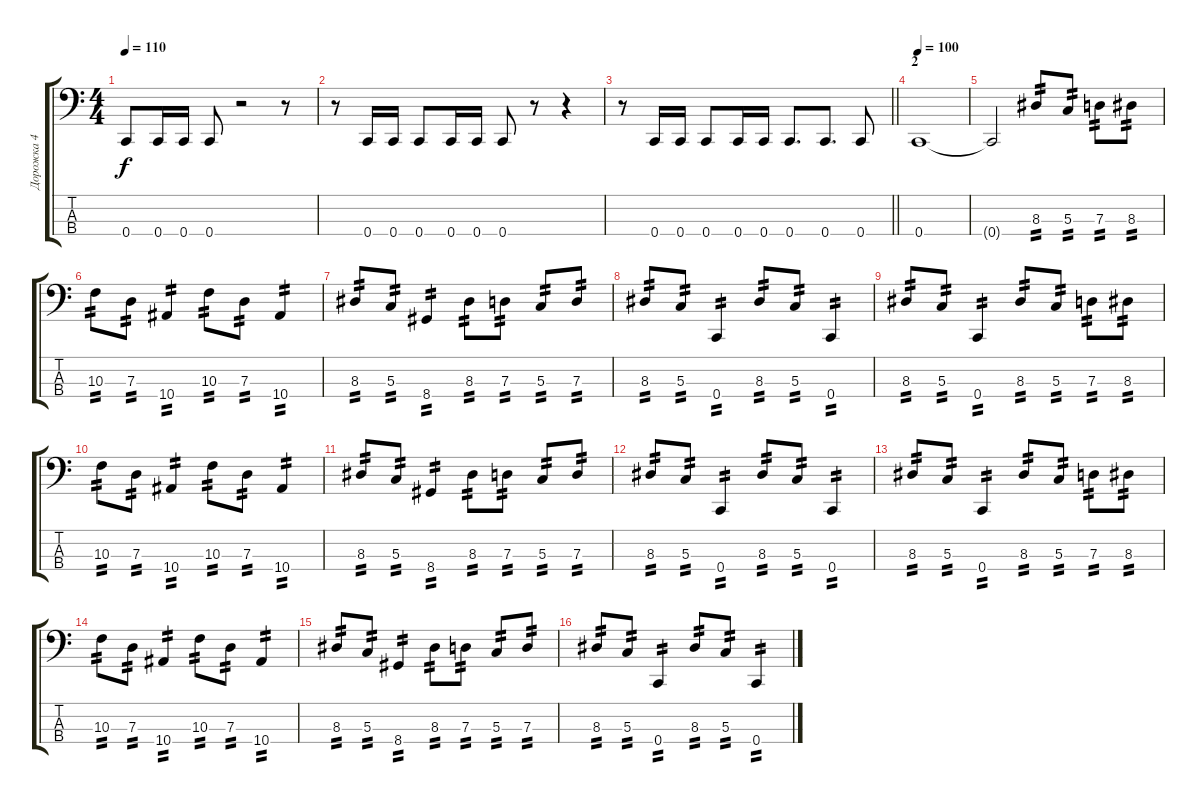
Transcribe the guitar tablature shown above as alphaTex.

\track ("Дорожка 4" "Дорожка 4") {instrument electricbassfinger}
\staff {score tabs}
\tuning (F2 C2 G1 C1) {hide}
\ts (4 4)
\tempo 110
\clef f4
\ks c
0.4{t}.8{dy f} 0.4.16 0.4.16 0.4.8 r.2 r.8 |
r.8 0.4.16 0.4.16 0.4.8 0.4.16 0.4.16 0.4.8 r.8 r.4 |
\barLineRight lightlight
r.8 0.4.16 0.4.16 0.4.8 0.4.16 0.4.16 0.4.8{d} 0.4.8{d} 0.4.8 |
\section ("" "2")
\tempo 100
0.4.1 |
0.4{t}.2 8.3.8{tp 2} 5.3.8{tp 2} 7.3.8{tp 2} 8.3.8{tp 2} |
10.3.8{tp 2} 7.3.8{tp 2} 10.4.4{tp 2} 10.3.8{tp 2} 7.3.8{tp 2} 10.4.4{tp 2} |
8.3.8{tp 2} 5.3.8{tp 2} 8.4.4{tp 2} 8.3.8{tp 2} 7.3.8{tp 2} 5.3.8{tp 2} 7.3.8{tp 2} |
8.3.8{tp 2} 5.3.8{tp 2} 0.4.4{tp 2} 8.3.8{tp 2} 5.3.8{tp 2} 0.4.4{tp 2} |
8.3.8{tp 2} 5.3.8{tp 2} 0.4.4{tp 2} 8.3.8{tp 2} 5.3.8{tp 2} 7.3.8{tp 2} 8.3.8{tp 2} |
10.3.8{tp 2} 7.3.8{tp 2} 10.4.4{tp 2} 10.3.8{tp 2} 7.3.8{tp 2} 10.4.4{tp 2} |
8.3.8{tp 2} 5.3.8{tp 2} 8.4.4{tp 2} 8.3.8{tp 2} 7.3.8{tp 2} 5.3.8{tp 2} 7.3.8{tp 2} |
8.3.8{tp 2} 5.3.8{tp 2} 0.4.4{tp 2} 8.3.8{tp 2} 5.3.8{tp 2} 0.4.4{tp 2} |
8.3.8{tp 2} 5.3.8{tp 2} 0.4.4{tp 2} 8.3.8{tp 2} 5.3.8{tp 2} 7.3.8{tp 2} 8.3.8{tp 2} |
10.3.8{tp 2} 7.3.8{tp 2} 10.4.4{tp 2} 10.3.8{tp 2} 7.3.8{tp 2} 10.4.4{tp 2} |
8.3.8{tp 2} 5.3.8{tp 2} 8.4.4{tp 2} 8.3.8{tp 2} 7.3.8{tp 2} 5.3.8{tp 2} 7.3.8{tp 2} |
8.3.8{tp 2} 5.3.8{tp 2} 0.4.4{tp 2} 8.3.8{tp 2} 5.3.8{tp 2} 0.4.4{tp 2}
